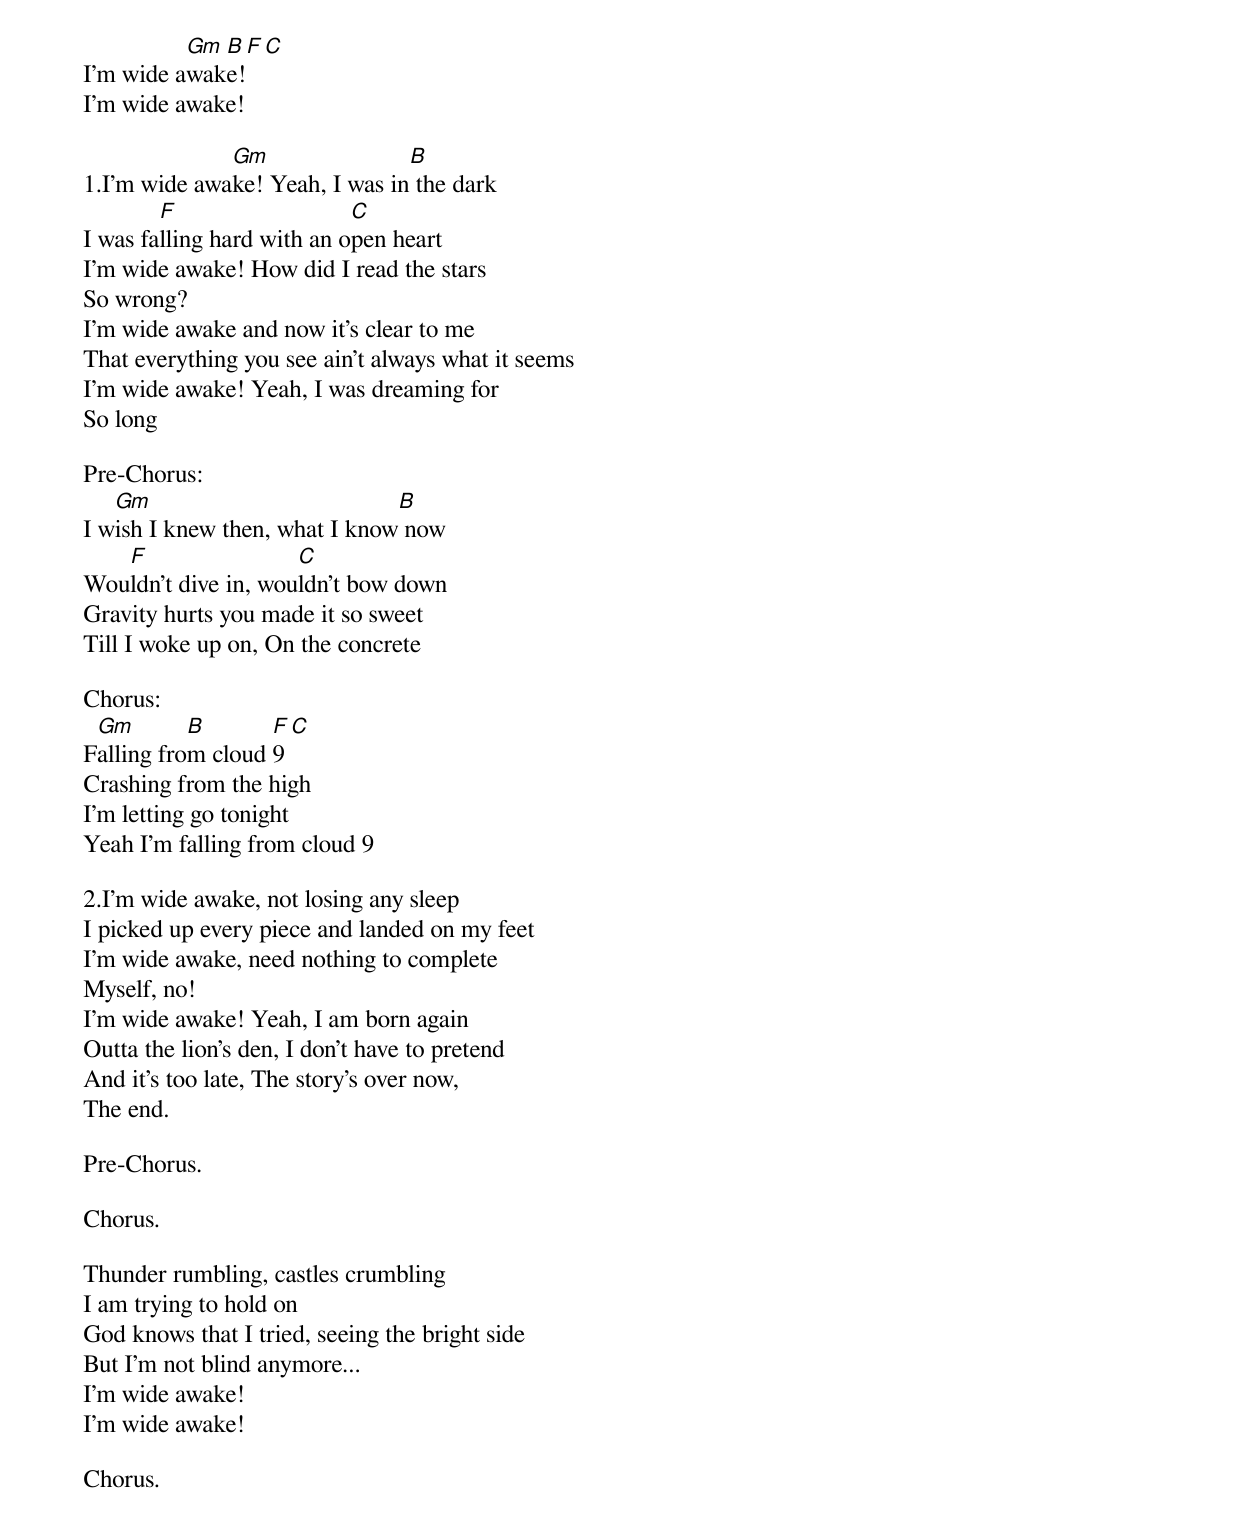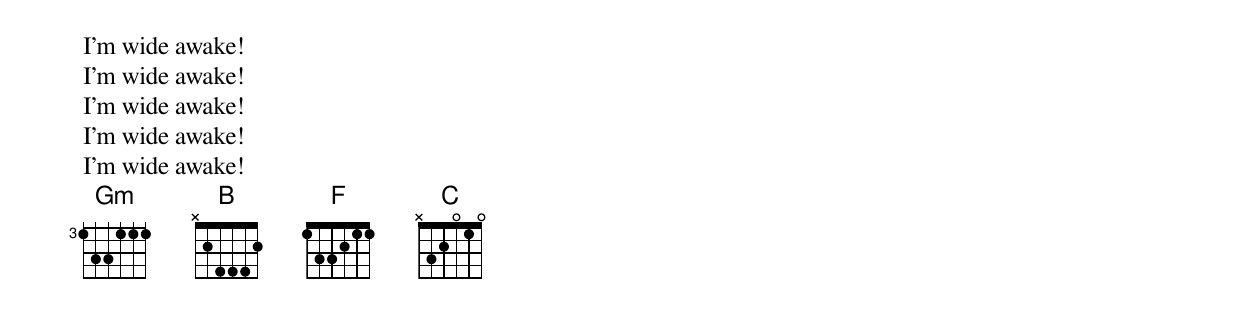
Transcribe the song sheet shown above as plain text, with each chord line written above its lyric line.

          Gm B F C
I'm wide awake!
I'm wide awake!

              Gm                B
1.I'm wide awake! Yeah, I was in the dark
        F                   C
I was falling hard with an open heart
I'm wide awake! How did I read the stars
So wrong?
I'm wide awake and now it's clear to me
That everything you see ain't always what it seems
I'm wide awake! Yeah, I was dreaming for
So long

Pre-Chorus:
   Gm                          B
I wish I knew then, what I know now
   F                 C
Wouldn't dive in, wouldn't bow down
Gravity hurts you made it so sweet
Till I woke up on, On the concrete

Chorus:
 Gm        B       F C
Falling from cloud 9
Crashing from the high
I'm letting go tonight
Yeah I'm falling from cloud 9

2.I'm wide awake, not losing any sleep
I picked up every piece and landed on my feet
I'm wide awake, need nothing to complete
Myself, no!
I'm wide awake! Yeah, I am born again
Outta the lion's den, I don't have to pretend
And it's too late, The story's over now,
The end.

Pre-Chorus.

Chorus.

Thunder rumbling, castles crumbling
I am trying to hold on
God knows that I tried, seeing the bright side
But I'm not blind anymore...
I'm wide awake!
I'm wide awake!

Chorus.

I'm wide awake!
I'm wide awake!
I'm wide awake!
I'm wide awake!
I'm wide awake!
